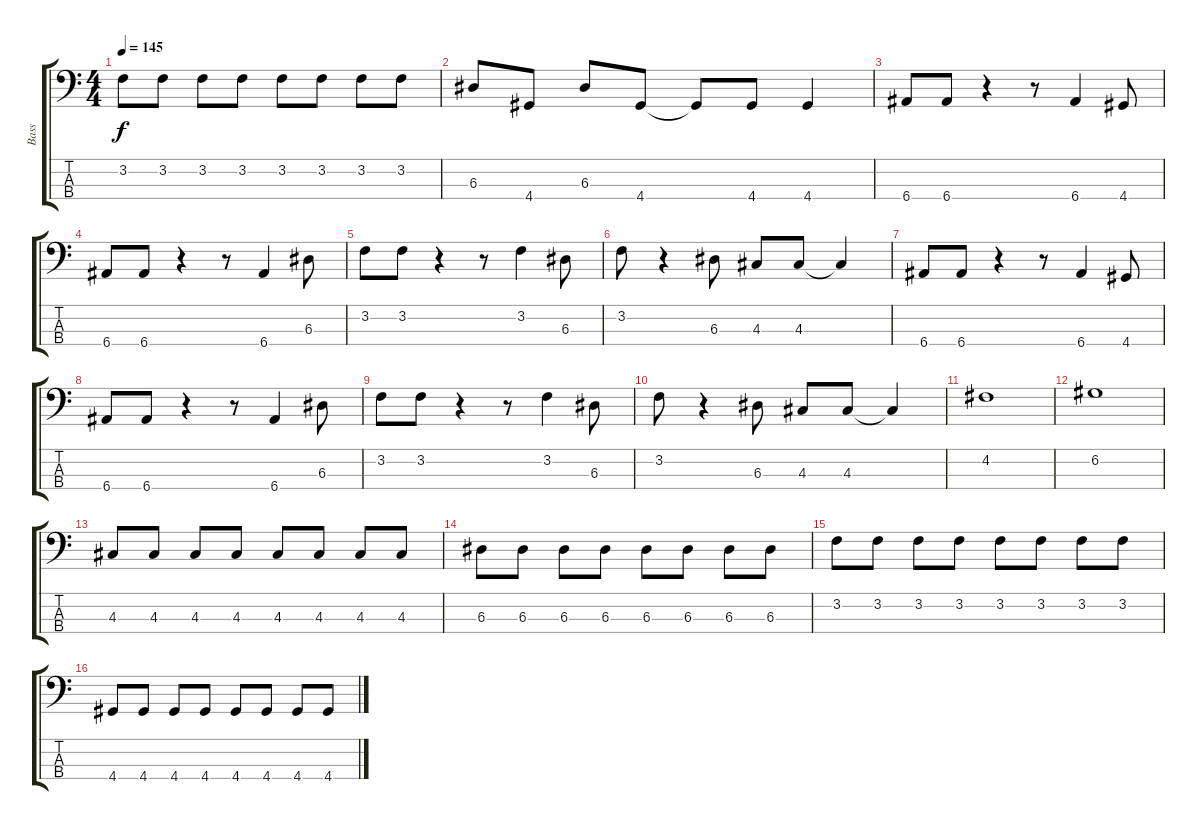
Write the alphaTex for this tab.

\track ("Bass" "Bass") {instrument electricbassfinger}
\staff {score tabs}
\tuning (G2 D2 A1 E1) {hide}
\ts (4 4)
\tempo 145
\clef f4
\ks c
3.2.8{dy f} 3.2.8 3.2.8 3.2.8 3.2.8 3.2.8 3.2.8 3.2.8 |
6.3.8 4.4.8 6.3.8 4.4.8 4.4{t}.8 4.4.8 4.4.4 |
6.4.8 6.4.8 r.4 r.8 6.4.4 4.4.8 |
6.4.8 6.4.8 r.4 r.8 6.4.4 6.3.8 |
3.2.8 3.2.8 r.4 r.8 3.2.4 6.3.8 |
3.2.8 r.4 6.3.8 4.3.8 4.3.8 4.3{t}.4 |
6.4.8 6.4.8 r.4 r.8 6.4.4 4.4.8 |
6.4.8 6.4.8 r.4 r.8 6.4.4 6.3.8 |
3.2.8 3.2.8 r.4 r.8 3.2.4 6.3.8 |
3.2.8 r.4 6.3.8 4.3.8 4.3.8 4.3{t}.4 |
4.2.1 |
6.2.1 |
4.3.8 4.3.8 4.3.8 4.3.8 4.3.8 4.3.8 4.3.8 4.3.8 |
6.3.8 6.3.8 6.3.8 6.3.8 6.3.8 6.3.8 6.3.8 6.3.8 |
3.2.8 3.2.8 3.2.8 3.2.8 3.2.8 3.2.8 3.2.8 3.2.8 |
4.4.8 4.4.8 4.4.8 4.4.8 4.4.8 4.4.8 4.4.8 4.4.8
